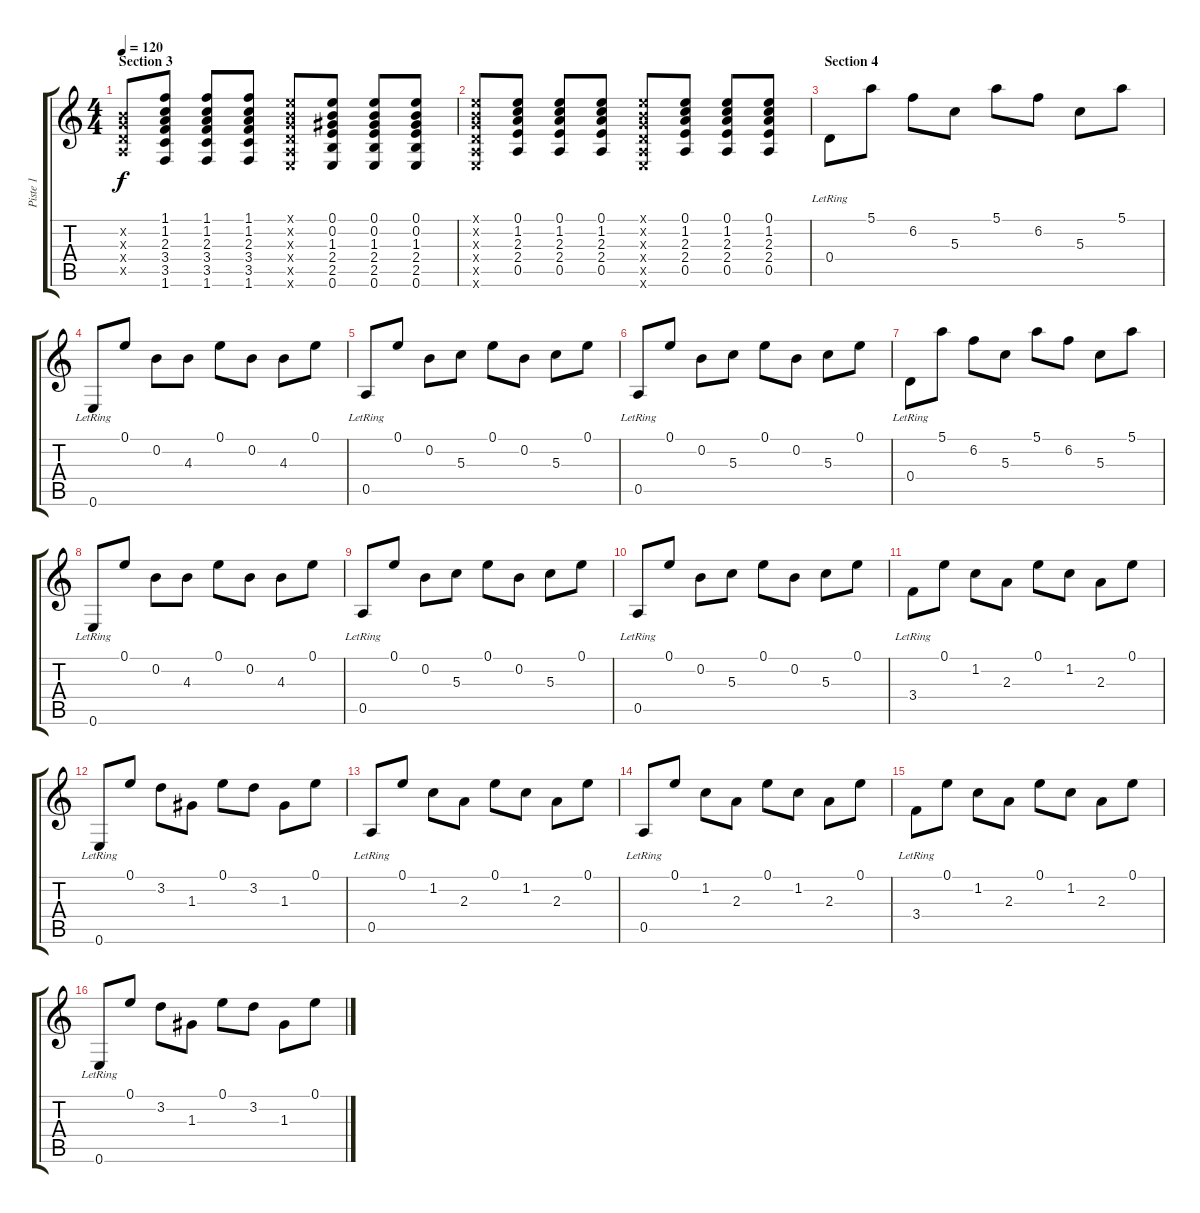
\track ("Piste 1" "Piste 1") {instrument electricguitarjazz}
\staff {score tabs}
\tuning (E4 B3 G3 D3 A2 E2) {hide}
\ts (4 4)
\section ("" "Section 3")
\tempo 120
\clef g2
\ks c
(0.2{x} 0.3{x} 0.4{x} 0.5{x}).8{dy f} (1.1 1.2 2.3 3.4 3.5 1.6).8 (1.1 1.2 2.3 3.4 3.5 1.6).8 (1.1 1.2 2.3 3.4 3.5 1.6).8 (0.1{x} 0.2{x} 0.3{x} 0.4{x} 0.5{x} 0.6{x}).8 (0.1 0.2 1.3 2.4 2.5 0.6).8 (0.1 0.2 1.3 2.4 2.5 0.6).8 (0.1 0.2 1.3 2.4 2.5 0.6).8 |
(0.1{x} 0.2{x} 0.3{x} 0.4{x} 0.5{x} 0.6{x}).8 (0.1 1.2 2.3 2.4 0.5).8 (0.1 1.2 2.3 2.4 0.5).8 (0.1 1.2 2.3 2.4 0.5).8 (0.1{x} 0.2{x} 0.3{x} 0.4{x} 0.5{x} 0.6{x}).8 (0.1 1.2 2.3 2.4 0.5).8 (0.1 1.2 2.3 2.4 0.5).8 (0.1 1.2 2.3 2.4 0.5).8 |
\section ("" "Section 4")
0.4{lr}.8 5.1.8 6.2.8 5.3.8 5.1.8 6.2.8 5.3.8 5.1.8 |
0.6{lr}.8 0.1.8 0.2.8 4.3.8 0.1.8 0.2.8 4.3.8 0.1.8 |
0.5{lr}.8 0.1.8 0.2.8 5.3.8 0.1.8 0.2.8 5.3.8 0.1.8 |
0.5{lr}.8 0.1.8 0.2.8 5.3.8 0.1.8 0.2.8 5.3.8 0.1.8 |
0.4{lr}.8 5.1.8 6.2.8 5.3.8 5.1.8 6.2.8 5.3.8 5.1.8 |
0.6{lr}.8 0.1.8 0.2.8 4.3.8 0.1.8 0.2.8 4.3.8 0.1.8 |
0.5{lr}.8 0.1.8 0.2.8 5.3.8 0.1.8 0.2.8 5.3.8 0.1.8 |
0.5{lr}.8 0.1.8 0.2.8 5.3.8 0.1.8 0.2.8 5.3.8 0.1.8 |
3.4{lr}.8 0.1.8 1.2.8 2.3.8 0.1.8 1.2.8 2.3.8 0.1.8 |
0.6{lr}.8 0.1.8 3.2.8 1.3.8 0.1.8 3.2.8 1.3.8 0.1.8 |
0.5{lr}.8 0.1.8 1.2.8 2.3.8 0.1.8 1.2.8 2.3.8 0.1.8 |
0.5{lr}.8 0.1.8 1.2.8 2.3.8 0.1.8 1.2.8 2.3.8 0.1.8 |
3.4{lr}.8 0.1.8 1.2.8 2.3.8 0.1.8 1.2.8 2.3.8 0.1.8 |
0.6{lr}.8 0.1.8 3.2.8 1.3.8 0.1.8 3.2.8 1.3.8 0.1.8
